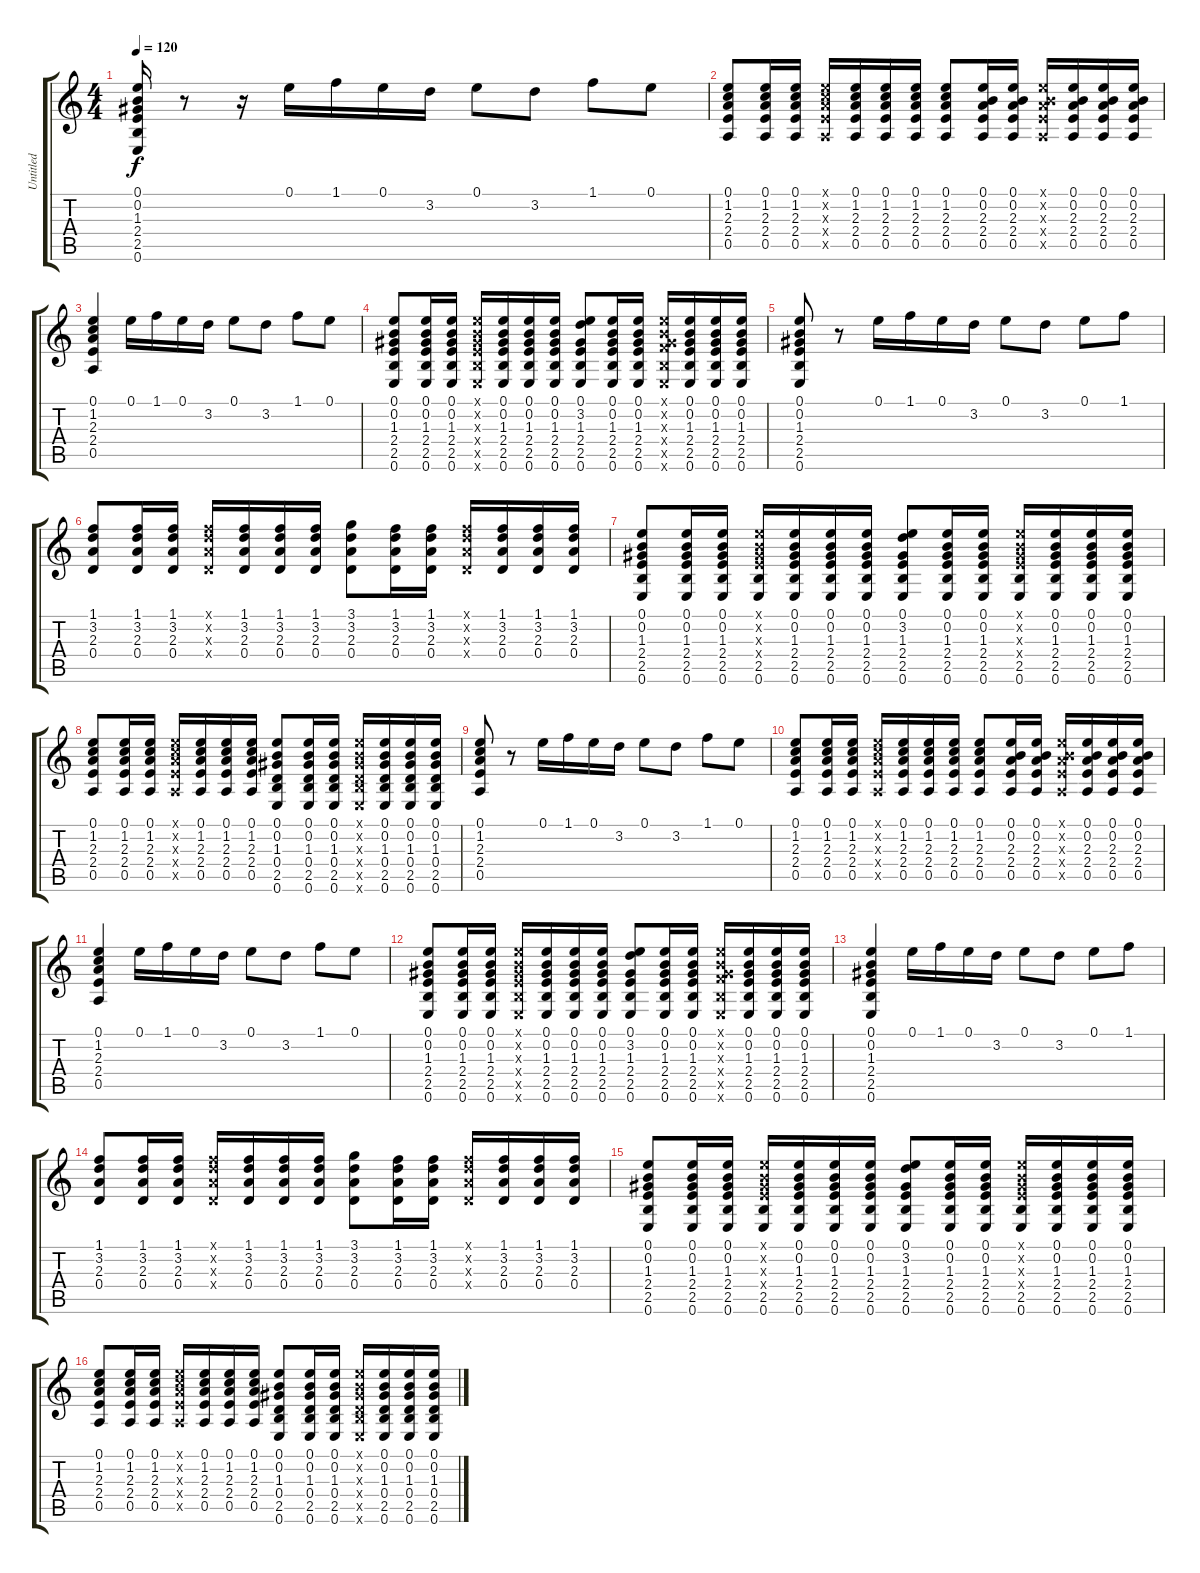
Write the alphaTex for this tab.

\track ("Untitled" "Untitled") {instrument acousticguitarnylon}
\staff {score tabs}
\tuning (E4 B3 G3 D3 A2 E2) {hide}
\ts (4 4)
\tempo 120
\clef g2
\ks c
(0.1 0.2 1.3 2.4 2.5 0.6).16{dy f} r.8 r.16 0.1.16 1.1.16 0.1.16 3.2.16 0.1.8 3.2.8 1.1.8 0.1.8 |
(0.1 1.2 2.3 2.4 0.5).8 (0.1 1.2 2.3 2.4 0.5).16 (0.1 1.2 2.3 2.4 0.5).16 (0.1{x} 1.2{x} 2.3{x} 2.4{x} 0.5{x}).16 (0.1 1.2 2.3 2.4 0.5).16 (0.1 1.2 2.3 2.4 0.5).16 (0.1 1.2 2.3 2.4 0.5).16 (0.1 1.2 2.3 2.4 0.5).8 (0.1 0.2 2.3 2.4 0.5).16 (0.1 0.2 2.3 2.4 0.5).16 (0.1{x} 0.2{x} 2.3{x} 2.4{x} 0.5{x}).16 (0.1 0.2 2.3 2.4 0.5).16 (0.1 0.2 2.3 2.4 0.5).16 (0.1 0.2 2.3 2.4 0.5).16 |
(0.1 1.2 2.3 2.4 0.5).4 0.1.16 1.1.16 0.1.16 3.2.16 0.1.8 3.2.8 1.1.8 0.1.8 |
(0.1 0.2 1.3 2.4 2.5 0.6).8 (0.1 0.2 1.3 2.4 2.5 0.6).16 (0.1 0.2 1.3 2.4 2.5 0.6).16 (0.1{x} 0.2{x} 1.3{x} 2.4{x} 2.5{x} 0.6{x}).16 (0.1 0.2 1.3 2.4 2.5 0.6).16 (0.1 0.2 1.3 2.4 2.5 0.6).16 (0.1 0.2 1.3 2.4 2.5 0.6).16 (0.1 3.2 1.3 2.4 2.5 0.6).8 (0.1 0.2 1.3 2.4 2.5 0.6).16 (0.1 0.2 1.3 2.4 2.5 0.6).16 (0.1{x} 0.2{x} 1.3{x} 3.4{x} 2.5{x} 0.6{x}).16 (0.1 0.2 1.3 2.4 2.5 0.6).16 (0.1 0.2 1.3 2.4 2.5 0.6).16 (0.1 0.2 1.3 2.4 2.5 0.6).16 |
(0.1 0.2 1.3 2.4 2.5 0.6).8 r.8 0.1.16 1.1.16 0.1.16 3.2.16 0.1.8 3.2.8 0.1.8 1.1.8 |
(1.1 3.2 2.3 0.4).8 (1.1 3.2 2.3 0.4).16 (1.1 3.2 2.3 0.4).16 (1.1{x} 3.2{x} 2.3{x} 0.4{x}).16 (1.1 3.2 2.3 0.4).16 (1.1 3.2 2.3 0.4).16 (1.1 3.2 2.3 0.4).16 (3.1 3.2 2.3 0.4).8 (1.1 3.2 2.3 0.4).16 (1.1 3.2 2.3 0.4).16 (1.1{x} 3.2{x} 2.3{x} 0.4{x}).16 (1.1 3.2 2.3 0.4).16 (1.1 3.2 2.3 0.4).16 (1.1 3.2 2.3 0.4).16 |
(0.1 0.2 1.3 2.4 2.5 0.6).8 (0.1 0.2 1.3 2.4 2.5 0.6).16 (0.1 0.2 1.3 2.4 2.5 0.6).16 (0.1{x} 0.2{x} 1.3{x} 2.4{x} 2.5 0.6).16 (0.1 0.2 1.3 2.4 2.5 0.6).16 (0.1 0.2 1.3 2.4 2.5 0.6).16 (0.1 0.2 1.3 2.4 2.5 0.6).16 (0.1 3.2 1.3 2.4 2.5 0.6).8 (0.1 0.2 1.3 2.4 2.5 0.6).16 (0.1 0.2 1.3 2.4 2.5 0.6).16 (0.1{x} 0.2{x} 1.3{x} 2.4{x} 2.5 0.6).16 (0.1 0.2 1.3 2.4 2.5 0.6).16 (0.1 0.2 1.3 2.4 2.5 0.6).16 (0.1 0.2 1.3 2.4 2.5 0.6).16 |
(0.1 1.2 2.3 2.4 0.5).8 (0.1 1.2 2.3 2.4 0.5).16 (0.1 1.2 2.3 2.4 0.5).16 (0.1{x} 1.2{x} 2.3{x} 2.4{x} 0.5{x}).16 (0.1 1.2 2.3 2.4 0.5).16 (0.1 1.2 2.3 2.4 0.5).16 (0.1 1.2 2.3 2.4 0.5).16 (0.1 0.2 1.3 0.4 2.5 0.6).8 (0.1 0.2 1.3 0.4 2.5 0.6).16 (0.1 0.2 1.3 0.4 2.5 0.6).16 (0.1{x} 0.2{x} 1.3{x} 0.4{x} 2.5{x} 0.6{x}).16 (0.1 0.2 1.3 0.4 2.5 0.6).16 (0.1 0.2 1.3 0.4 2.5 0.6).16 (0.1 0.2 1.3 0.4 2.5 0.6).16 |
(0.1 1.2 2.3 2.4 0.5).8 r.8 0.1.16 1.1.16 0.1.16 3.2.16 0.1.8 3.2.8 1.1.8 0.1.8 |
(0.1 1.2 2.3 2.4 0.5).8 (0.1 1.2 2.3 2.4 0.5).16 (0.1 1.2 2.3 2.4 0.5).16 (0.1{x} 1.2{x} 2.3{x} 2.4{x} 0.5{x}).16 (0.1 1.2 2.3 2.4 0.5).16 (0.1 1.2 2.3 2.4 0.5).16 (0.1 1.2 2.3 2.4 0.5).16 (0.1 1.2 2.3 2.4 0.5).8 (0.1 0.2 2.3 2.4 0.5).16 (0.1 0.2 2.3 2.4 0.5).16 (0.1{x} 0.2{x} 2.3{x} 2.4{x} 0.5{x}).16 (0.1 0.2 2.3 2.4 0.5).16 (0.1 0.2 2.3 2.4 0.5).16 (0.1 0.2 2.3 2.4 0.5).16 |
(0.1 1.2 2.3 2.4 0.5).4 0.1.16 1.1.16 0.1.16 3.2.16 0.1.8 3.2.8 1.1.8 0.1.8 |
(0.1 0.2 1.3 2.4 2.5 0.6).8 (0.1 0.2 1.3 2.4 2.5 0.6).16 (0.1 0.2 1.3 2.4 2.5 0.6).16 (0.1{x} 0.2{x} 1.3{x} 2.4{x} 2.5{x} 0.6{x}).16 (0.1 0.2 1.3 2.4 2.5 0.6).16 (0.1 0.2 1.3 2.4 2.5 0.6).16 (0.1 0.2 1.3 2.4 2.5 0.6).16 (0.1 3.2 1.3 2.4 2.5 0.6).8 (0.1 0.2 1.3 2.4 2.5 0.6).16 (0.1 0.2 1.3 2.4 2.5 0.6).16 (0.1{x} 0.2{x} 1.3{x} 3.4{x} 2.5{x} 0.6{x}).16 (0.1 0.2 1.3 2.4 2.5 0.6).16 (0.1 0.2 1.3 2.4 2.5 0.6).16 (0.1 0.2 1.3 2.4 2.5 0.6).16 |
(0.1 0.2 1.3 2.4 2.5 0.6).4 0.1.16 1.1.16 0.1.16 3.2.16 0.1.8 3.2.8 0.1.8 1.1.8 |
(1.1 3.2 2.3 0.4).8 (1.1 3.2 2.3 0.4).16 (1.1 3.2 2.3 0.4).16 (1.1{x} 3.2{x} 2.3{x} 0.4{x}).16 (1.1 3.2 2.3 0.4).16 (1.1 3.2 2.3 0.4).16 (1.1 3.2 2.3 0.4).16 (3.1 3.2 2.3 0.4).8 (1.1 3.2 2.3 0.4).16 (1.1 3.2 2.3 0.4).16 (1.1{x} 3.2{x} 2.3{x} 0.4{x}).16 (1.1 3.2 2.3 0.4).16 (1.1 3.2 2.3 0.4).16 (1.1 3.2 2.3 0.4).16 |
(0.1 0.2 1.3 2.4 2.5 0.6).8 (0.1 0.2 1.3 2.4 2.5 0.6).16 (0.1 0.2 1.3 2.4 2.5 0.6).16 (0.1{x} 0.2{x} 1.3{x} 2.4{x} 2.5 0.6).16 (0.1 0.2 1.3 2.4 2.5 0.6).16 (0.1 0.2 1.3 2.4 2.5 0.6).16 (0.1 0.2 1.3 2.4 2.5 0.6).16 (0.1 3.2 1.3 2.4 2.5 0.6).8 (0.1 0.2 1.3 2.4 2.5 0.6).16 (0.1 0.2 1.3 2.4 2.5 0.6).16 (0.1{x} 0.2{x} 1.3{x} 2.4{x} 2.5 0.6).16 (0.1 0.2 1.3 2.4 2.5 0.6).16 (0.1 0.2 1.3 2.4 2.5 0.6).16 (0.1 0.2 1.3 2.4 2.5 0.6).16 |
(0.1 1.2 2.3 2.4 0.5).8 (0.1 1.2 2.3 2.4 0.5).16 (0.1 1.2 2.3 2.4 0.5).16 (0.1{x} 1.2{x} 2.3{x} 2.4{x} 0.5{x}).16 (0.1 1.2 2.3 2.4 0.5).16 (0.1 1.2 2.3 2.4 0.5).16 (0.1 1.2 2.3 2.4 0.5).16 (0.1 0.2 1.3 0.4 2.5 0.6).8 (0.1 0.2 1.3 0.4 2.5 0.6).16 (0.1 0.2 1.3 0.4 2.5 0.6).16 (0.1{x} 0.2{x} 1.3{x} 0.4{x} 2.5{x} 0.6{x}).16 (0.1 0.2 1.3 0.4 2.5 0.6).16 (0.1 0.2 1.3 0.4 2.5 0.6).16 (0.1 0.2 1.3 0.4 2.5 0.6).16
